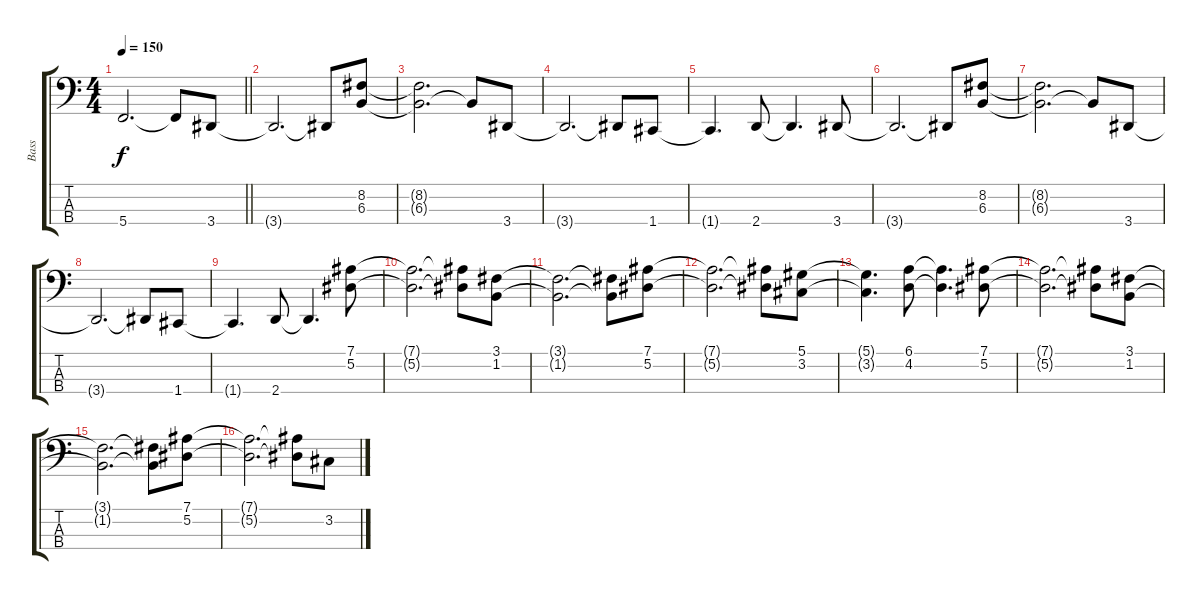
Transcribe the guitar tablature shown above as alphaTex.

\track ("Bass" "Bass") {instrument electricbasspick}
\staff {score tabs}
\tuning (Eb2 Bb1 F1 C1) {hide}
\ts (4 4)
\tempo 150
\clef f4
\barLineRight lightlight
\ks c
5.4{t}.2{d dy f} 5.4{t}.8 3.4.8 |
3.4{t}.2{d} 3.4{t}.8 (8.2 6.3).8 |
(8.2{t} 6.3{t}).2{d} 6.3{t}.8 3.4.8 |
3.4{t}.2{d} 3.4{t}.8 1.4.8 |
1.4{t}.4{d} 2.4.8 2.4{t}.4{d} 3.4.8 |
3.4{t}.2{d} 3.4{t}.8 (8.2 6.3).8 |
(8.2{t} 6.3{t}).2{d} 6.3{t}.8 3.4.8 |
3.4{t}.2{d} 3.4{t}.8 1.4.8 |
1.4{t}.4{d} 2.4.8 2.4{t}.4{d} (7.1 5.2).8 |
(7.1{t} 5.2{t}).2{d} (7.1{t} 5.2{t}).8 (3.1 1.2).8 |
(3.1{t} 1.2{t}).2{d} (3.1{t} 1.2{t}).8 (7.1 5.2).8 |
(7.1{t} 5.2{t}).2{d} (7.1{t} 5.2{t}).8 (5.1 3.2).8 |
(5.1{t} 3.2{t}).4{d} (6.1 4.2).8 (6.1{t} 4.2{t}).4{d} (7.1 5.2).8 |
(7.1{t} 5.2{t}).2{d} (7.1{t} 5.2{t}).8 (3.1 1.2).8 |
(3.1{t} 1.2{t}).2{d} (3.1{t} 1.2{t}).8 (7.1 5.2).8 |
(7.1{t} 5.2{t}).2{d} (7.1{t} 5.2{t}).8 3.2.8
